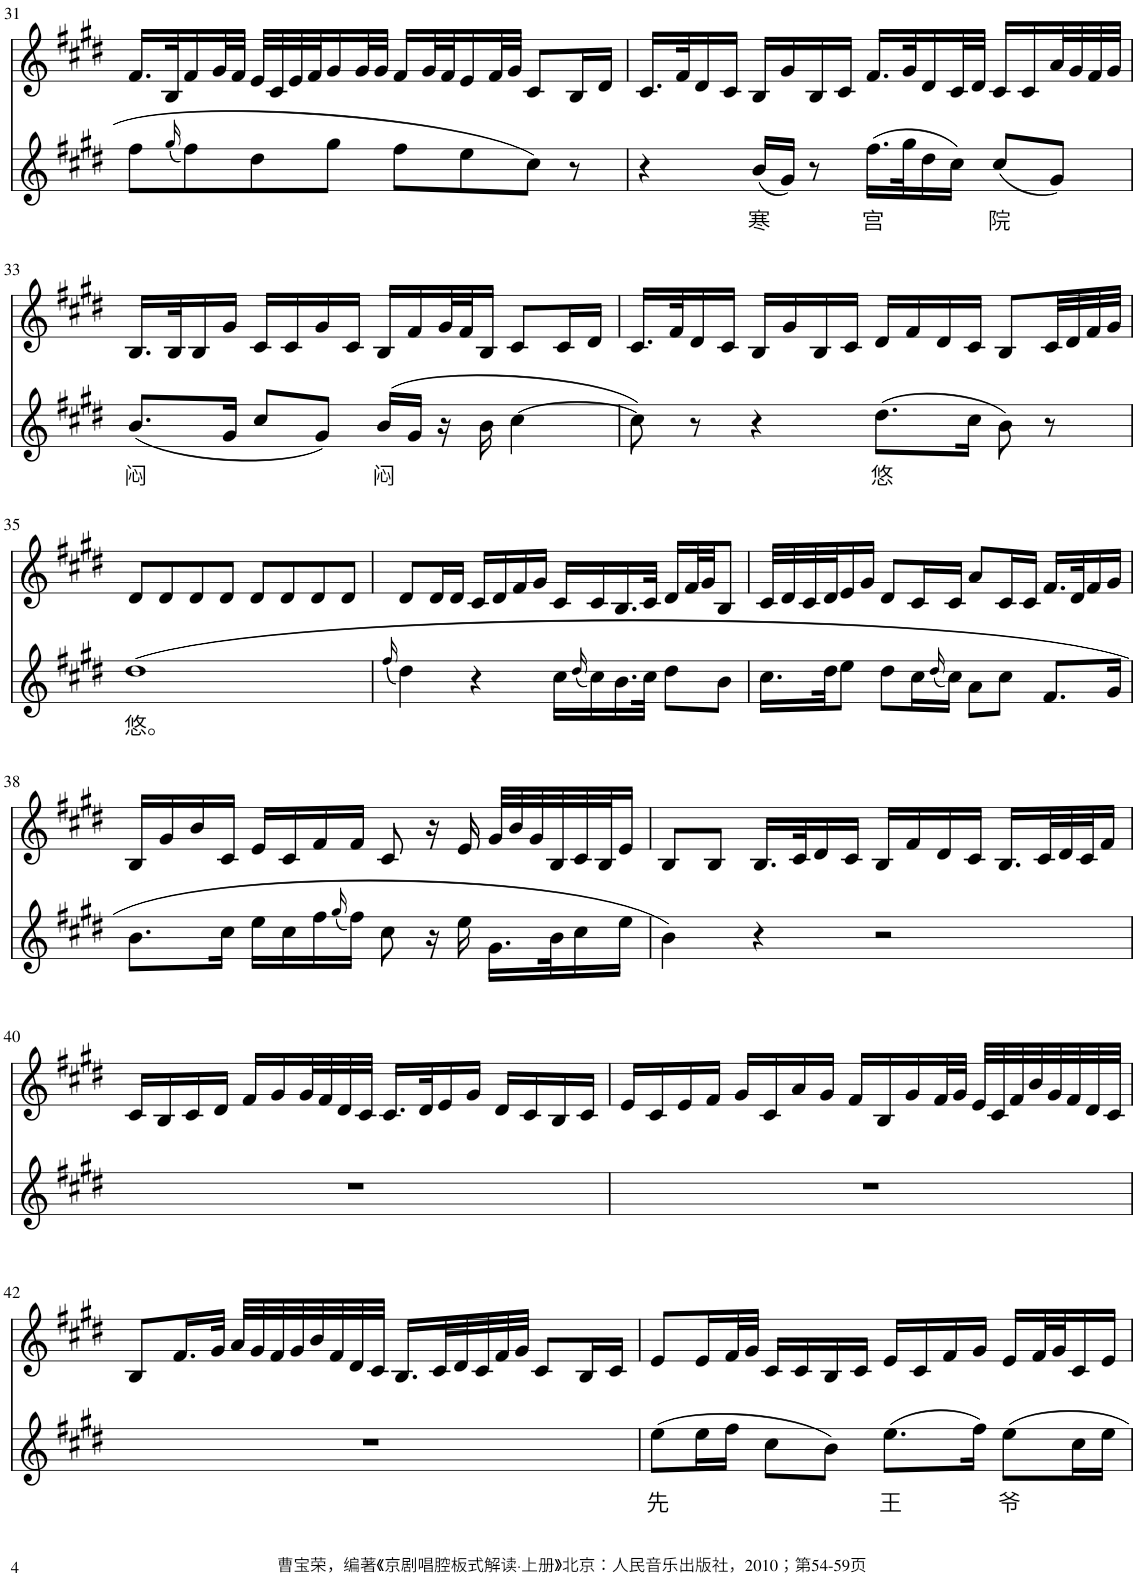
**kern	**text	**kern
*part2	*part2	*part1
*staff2	*staff2	*staff1
*I"Piano	*	*I"Piano
*I'Pno	*	*I'Pno
!!LO:PB:g=z
*clefG2	*	*clefG2
*k[f#c#g#d#]	*	*k[f#c#g#d#]
*M4/4	*	*M4/4
=31	=31	=31
8ff#\L	.	16.f#/LL
.	.	32B/K
(16qgg#/	.	.
8ff#\)	.	16f#/
.	.	32g#/L
.	.	32f#/JJJ
8dd#\	.	32e/LLL
.	.	32c#/
.	.	32e/
.	.	32f#/J
8gg#\J	.	16g#/
.	.	32g#/L
.	.	32g#/JJJ
8ff#\L	.	16f#/LL
.	.	32g#/L
.	.	32f#/J
8ee\	.	16e/
.	.	32f#/L
.	.	32g#/JJJ
8cc#\J	.	8c#/L
8r	.	16B/L
.	.	16d#/JJ
=32	=32	=32
4r	.	16.c#/LL
.	.	32f#/K
.	.	16d#/
.	.	16c#/JJ
!	!LO:LY:b	!
(16b/LL	寒	16B/LL
16g#/JJ)	.	16g#/
8r	.	16B/
.	.	16c#/JJ
!	!LO:LY:b	!
(16.ff#\LL	宫	16.f#/LL
32gg#\K	.	32g#/K
16dd#\	.	16d#/
16cc#\JJ)	.	32c#/L
.	.	32d#/JJJ
!	!LO:LY:b	!
(8cc#/L	院	16c#/LL
.	.	16c#/
8g#/J)	.	32a/L
.	.	32g#/
.	.	32f#/
.	.	32g#/JJJ
!!LO:LB:g=z
=33	=33	=33
!	!LO:LY:b	!
(8.b/L	闷	16.B/LL
.	.	32B/K
.	.	16B/
16g#/Jk	.	16g#/JJ
8cc#/L	.	16c#/LL
.	.	16c#/
8g#/J)	.	16g#/
.	.	16c#/JJ
!	!LO:LY:b	!
(16b/LL	闷	16B/LL
16g#/JJ	.	16f#/
16r	.	32g#/L
.	.	32f#/J
16b\	.	16B/JJ
[4cc#\	.	8c#/L
.	.	16c#/L
.	.	16d#/JJ
=34	=34	=34
8cc#\])	.	16.c#/LL
.	.	32f#/K
8r	.	16d#/
.	.	16c#/JJ
4r	.	16B/LL
.	.	16g#/
.	.	16B/
.	.	16c#/JJ
!	!LO:LY:b	!
(8.dd#\L	悠	16d#/LL
.	.	16f#/
.	.	16d#/
16cc#\Jk	.	16c#/JJ
8b\)	.	8B/L
8r	.	32c#/LL
.	.	32d#/
.	.	32f#/
.	.	32g#/JJJ
!!LO:LB:g=z
=35	=35	=35
!	!LO:LY:b	!
(1dd#	悠。	8d#/L
.	.	8d#/
.	.	8d#/
.	.	8d#/J
.	.	8d#/L
.	.	8d#/
.	.	8d#/
.	.	8d#/J
=36	=36	=36
(16qff#/	.	.
4dd#\)	.	8d#/L
.	.	16d#/L
.	.	16d#/JJ
4r	.	16c#/LL
.	.	16d#/
.	.	16f#/
.	.	16g#/JJ
16cc#\LL	.	16c#/LL
(16qdd#/	.	.
16cc#\)	.	16c#/
16.b\	.	16.B/
32cc#\JJk	.	32c#/JJk
8dd#\L	.	16d#/LL
.	.	32f#/L
.	.	32g#/JJ
8b\J	.	8B/J
=37	=37	=37
16.cc#\LL	.	32c#/LLL
.	.	32d#/
.	.	32c#/
32dd#\JK	.	32d#/J
8ee\J	.	16e/
.	.	16g#/JJ
8dd#\L	.	8d#/L
16cc#\L	.	16c#/L
(16qdd#/	.	.
16cc#\JJ)	.	16c#/JJ
8a\L	.	8a/L
8cc#\J	.	16c#/L
.	.	16c#/JJ
8.f#/L	.	16.f#/LL
.	.	32d#/K
.	.	16f#/
16g#/Jk	.	16g#/JJ
!!LO:LB:g=z
=38	=38	=38
8.b\L	.	16B/LL
.	.	16g#/
.	.	16b/
16cc#\Jk	.	16c#/JJ
16ee\LL	.	16e/LL
16cc#\	.	16c#/
16ff#\	.	16f#/
(16qgg#/	.	.
16ff#\JJ)	.	16f#/JJ
8cc#\	.	8c#/
16r	.	16r
16ee\	.	16e/
16.g#\LL	.	32g#/LLL
.	.	32b/
.	.	32g#/
32b\K	.	32B/
16cc#\	.	32c#/
.	.	32B/J
16ee\JJ	.	16e/JJ
=39	=39	=39
4b\)	.	8B/L
.	.	8B/J
4r	.	16.B/LL
.	.	32c#/K
.	.	16d#/
.	.	16c#/JJ
2r	.	16B/LL
.	.	16f#/
.	.	16d#/
.	.	16c#/JJ
.	.	16.B/LL
.	.	32c#/L
.	.	32d#/
.	.	32c#/J
.	.	16f#/JJ
!!LO:LB:g=z
=40	=40	=40
1r	.	16c#/LL
.	.	16B/
.	.	16c#/
.	.	16d#/JJ
.	.	16f#/LL
.	.	16g#/
.	.	32g#/L
.	.	32f#/
.	.	32d#/
.	.	32c#/JJJ
.	.	16.c#/LL
.	.	32d#/K
.	.	16e/
.	.	16g#/JJ
.	.	16d#/LL
.	.	16c#/
.	.	16B/
.	.	16c#/JJ
=41	=41	=41
1r	.	16e/LL
.	.	16c#/
.	.	16e/
.	.	16f#/JJ
.	.	16g#/LL
.	.	16c#/
.	.	16a/
.	.	16g#/JJ
.	.	16f#/LL
.	.	16B/
.	.	16g#/
.	.	32f#/L
.	.	32g#/JJJ
.	.	32e/LLL
.	.	32c#/
.	.	32f#/
.	.	32b/
.	.	32g#/
.	.	32f#/
.	.	32d#/
.	.	32c#/JJJ
!!LO:LB:g=z
=42	=42	=42
1r	.	8B/L
.	.	16.f#/L
.	.	32g#/JJk
.	.	32a/LLL
.	.	32g#/
.	.	32f#/
.	.	32g#/
.	.	32b/
.	.	32f#/
.	.	32d#/
.	.	32c#/JJJ
.	.	16.B/LL
.	.	32c#/L
.	.	32d#/
.	.	32c#/
.	.	32f#/
.	.	32g#/JJJ
.	.	8c#/L
.	.	16B/L
.	.	16c#/JJ
=43	=43	=43
!	!LO:LY:b	!
(8ee\L	先	8e/L
16ee\L	.	16e/L
16ff#\JJ	.	32f#/L
.	.	32g#/JJJ
8cc#\L	.	16c#/LL
.	.	16c#/
8b\J)	.	16B/
.	.	16c#/JJ
!	!LO:LY:b	!
(8.ee\L	王	16e/LL
.	.	16c#/
.	.	16f#/
16ff#\Jk)	.	16g#/JJ
!	!LO:LY:b	!
8ee\L	爷	16e/LL
.	.	32f#/L
.	.	32g#/J
16cc#\L	.	16c#/
16ee\JJ	.	16e/JJ
=	=	=
*-	*-	*-
